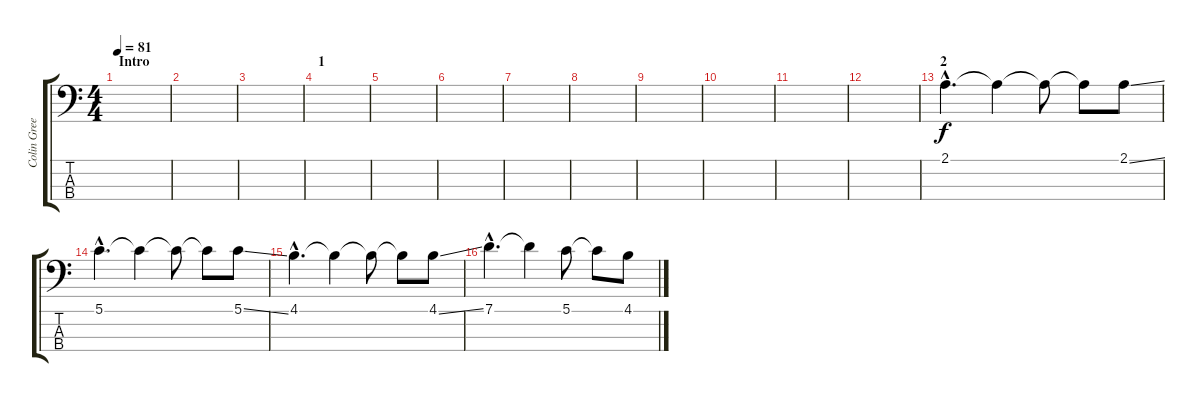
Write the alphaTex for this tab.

\track ("Colin Greenwood (Basse)" "Colin Gree") {instrument electricbassfinger}
\staff {score tabs}
\tuning (G2 D2 A1 E1) {hide}
\ts (4 4)
\section ("" "Intro")
\tempo 81
\clef f4
\ks c
|
|
|
\section ("" "1")
|
|
|
|
|
|
|
|
|
\section ("" "2")
2.1{hac}.4{d} 2.1{t}.4 2.1{t}.8 2.1{t}.8 2.1{ss}.8 |
5.1{hac}.4{d} 5.1{t}.4 5.1{t}.8 5.1{t}.8 5.1{ss}.8 |
4.1{hac}.4{d} 4.1{t}.4 4.1{t}.8 4.1{t}.8 4.1{ss}.8 |
7.1{hac}.4{d} 7.1{t}.4 5.1.8 5.1{t}.8 4.1.8
